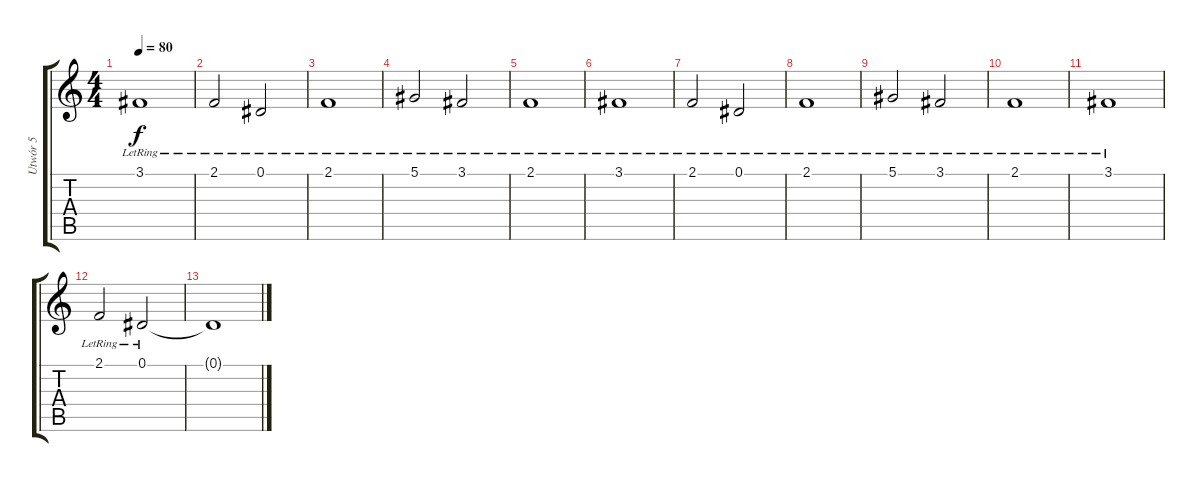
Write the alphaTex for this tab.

\track ("Utwór 5" "Utwór 5") {instrument acousticgrandpiano}
\staff {score tabs}
\tuning (Eb4 Bb3 Gb3 Db3 Ab2 Eb2) {hide}
\ts (4 4)
\tempo 80
\clef g2
\ks c
3.1{lr}.1{dy f} |
2.1{lr}.2 0.1{lr}.2 |
2.1{lr}.1 |
5.1{lr}.2 3.1{lr}.2 |
2.1{lr}.1 |
3.1{lr}.1 |
2.1{lr}.2 0.1{lr}.2 |
2.1{lr}.1 |
5.1{lr}.2 3.1{lr}.2 |
2.1{lr}.1 |
3.1{lr}.1 |
2.1{lr}.2 0.1{lr}.2 |
0.1{t}.1
